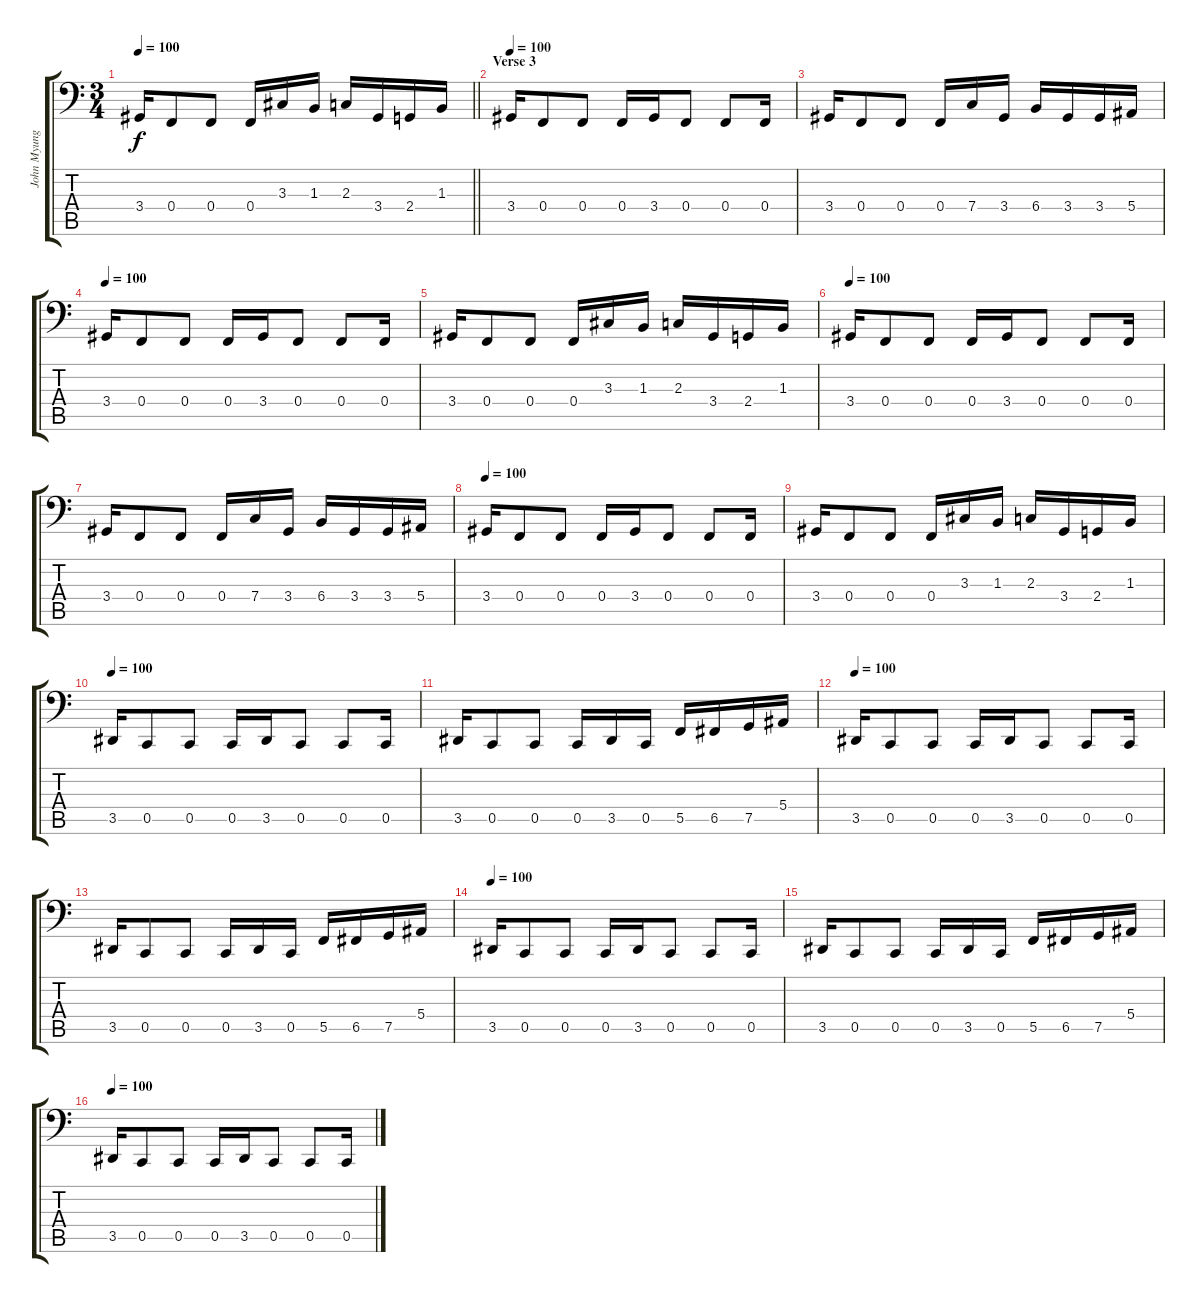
\track ("John Myung" "John Myung") {instrument electricbassfinger}
\staff {score tabs}
\tuning (Ab2 Eb2 Bb1 F1 C1 G0) {hide}
\ts (3 4)
\tempo 100
\clef f4
\barLineRight lightlight
\ks c
3.4.16{dy f} 0.4.8 0.4.8 0.4.16 3.3.16 1.3.16 2.3.16 3.4.16 2.4.16 1.3.16 |
\section ("" "Verse 3")
\tempo 100
3.4.16 0.4.8 0.4.8 0.4.16 3.4.16 0.4.8 0.4.8 0.4.16 |
3.4.16 0.4.8 0.4.8 0.4.16 7.4.16 3.4.16 6.4.16 3.4.16 3.4.16 5.4.16 |
\tempo 100
3.4.16 0.4.8 0.4.8 0.4.16 3.4.16 0.4.8 0.4.8 0.4.16 |
3.4.16 0.4.8 0.4.8 0.4.16 3.3.16 1.3.16 2.3.16 3.4.16 2.4.16 1.3.16 |
\tempo 100
3.4.16 0.4.8 0.4.8 0.4.16 3.4.16 0.4.8 0.4.8 0.4.16 |
3.4.16 0.4.8 0.4.8 0.4.16 7.4.16 3.4.16 6.4.16 3.4.16 3.4.16 5.4.16 |
\tempo 100
3.4.16 0.4.8 0.4.8 0.4.16 3.4.16 0.4.8 0.4.8 0.4.16 |
3.4.16 0.4.8 0.4.8 0.4.16 3.3.16 1.3.16 2.3.16 3.4.16 2.4.16 1.3.16 |
\tempo 100
3.5.16 0.5.8 0.5.8 0.5.16 3.5.16 0.5.8 0.5.8 0.5.16 |
3.5.16 0.5.8 0.5.8 0.5.16 3.5.16 0.5.16 5.5.16 6.5.16 7.5.16 5.4.16 |
\tempo 100
3.5.16 0.5.8 0.5.8 0.5.16 3.5.16 0.5.8 0.5.8 0.5.16 |
3.5.16 0.5.8 0.5.8 0.5.16 3.5.16 0.5.16 5.5.16 6.5.16 7.5.16 5.4.16 |
\tempo 100
3.5.16 0.5.8 0.5.8 0.5.16 3.5.16 0.5.8 0.5.8 0.5.16 |
3.5.16 0.5.8 0.5.8 0.5.16 3.5.16 0.5.16 5.5.16 6.5.16 7.5.16 5.4.16 |
\tempo 100
3.5.16 0.5.8 0.5.8 0.5.16 3.5.16 0.5.8 0.5.8 0.5.16
